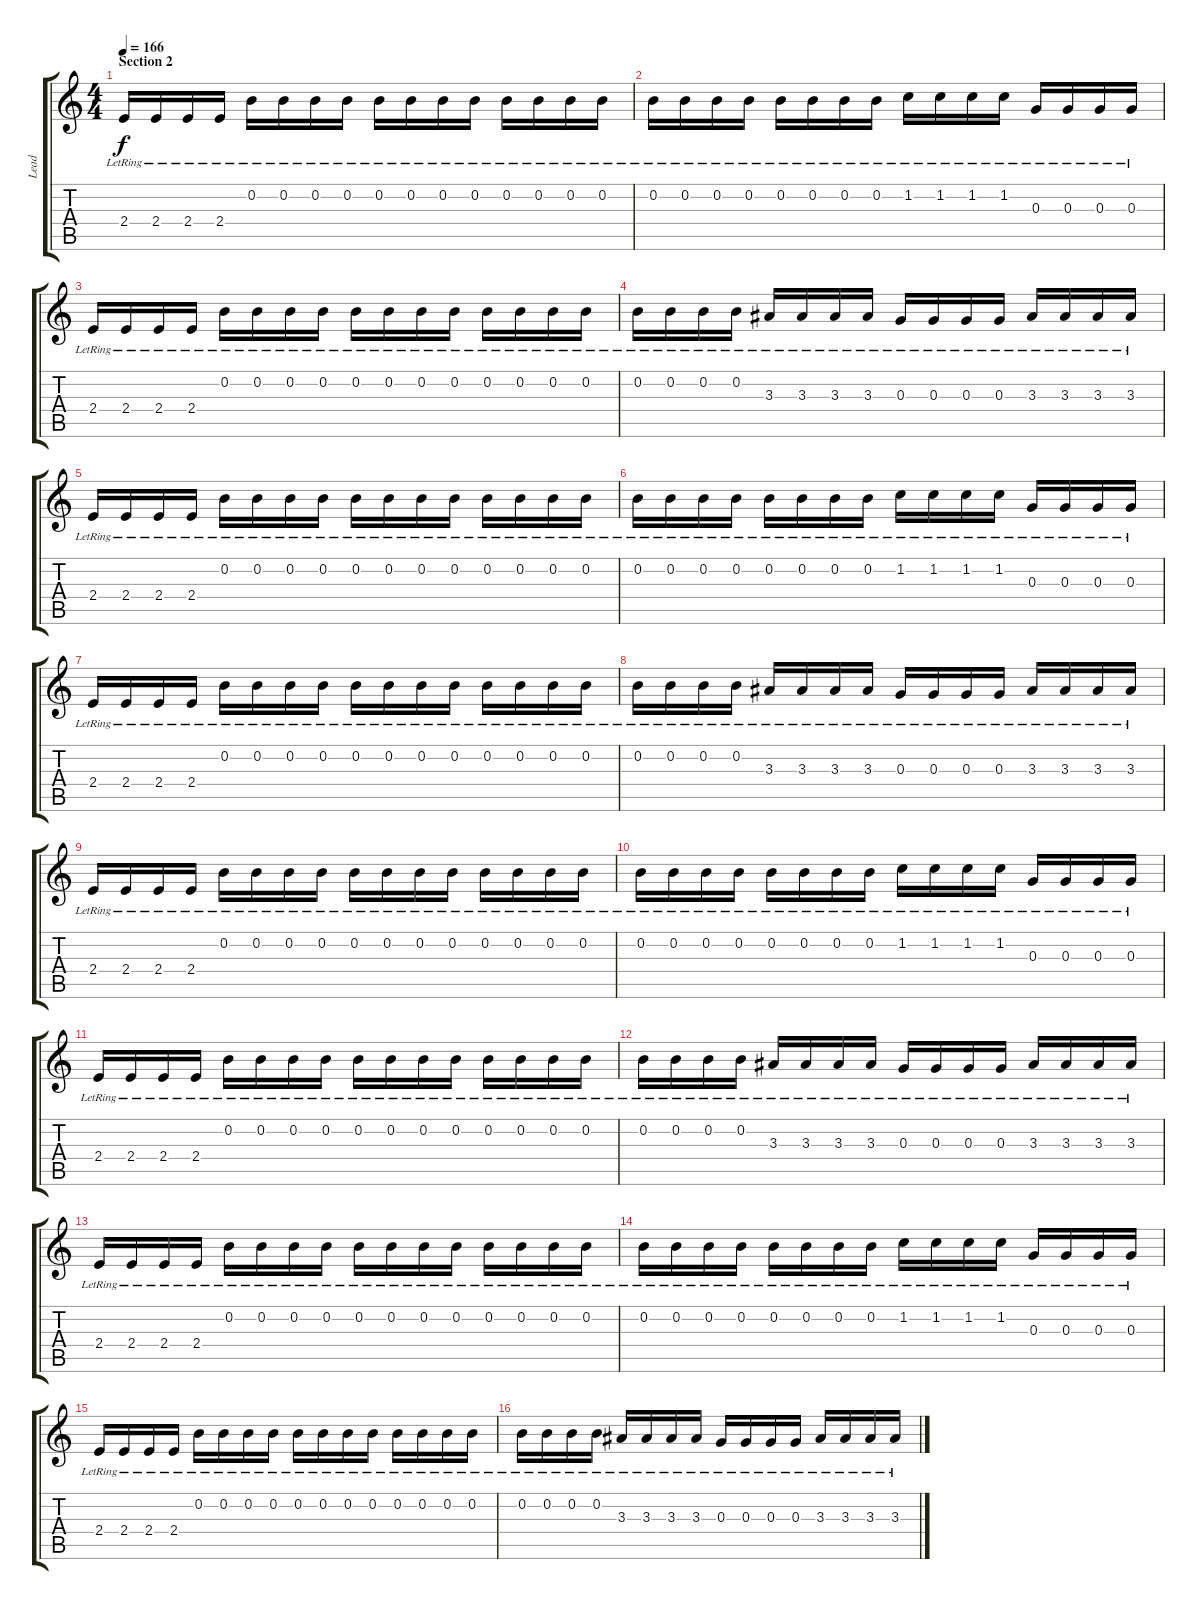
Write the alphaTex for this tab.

\track ("Lead" "Lead") {instrument distortionguitar}
\staff {score tabs}
\tuning (E4 B3 G3 D3 A2 E2) {hide}
\ts (4 4)
\section ("" "Section 2")
\tempo 166
\clef g2
\ks c
2.4{lr}.16{dy f} 2.4{lr}.16 2.4{lr}.16 2.4{lr}.16 0.2{lr}.16 0.2{lr}.16 0.2{lr}.16 0.2{lr}.16 0.2{lr}.16 0.2{lr}.16 0.2{lr}.16 0.2{lr}.16 0.2{lr}.16 0.2{lr}.16 0.2{lr}.16 0.2{lr}.16 |
0.2{lr}.16 0.2{lr}.16 0.2{lr}.16 0.2{lr}.16 0.2{lr}.16 0.2{lr}.16 0.2{lr}.16 0.2{lr}.16 1.2{lr}.16 1.2{lr}.16 1.2{lr}.16 1.2{lr}.16 0.3{lr}.16 0.3{lr}.16 0.3{lr}.16 0.3{lr}.16 |
2.4{lr}.16 2.4{lr}.16 2.4{lr}.16 2.4{lr}.16 0.2{lr}.16 0.2{lr}.16 0.2{lr}.16 0.2{lr}.16 0.2{lr}.16 0.2{lr}.16 0.2{lr}.16 0.2{lr}.16 0.2{lr}.16 0.2{lr}.16 0.2{lr}.16 0.2{lr}.16 |
0.2{lr}.16 0.2{lr}.16 0.2{lr}.16 0.2{lr}.16 3.3{lr}.16 3.3{lr}.16 3.3{lr}.16 3.3{lr}.16 0.3{lr}.16 0.3{lr}.16 0.3{lr}.16 0.3{lr}.16 3.3{lr}.16 3.3{lr}.16 3.3{lr}.16 3.3{lr}.16 |
2.4{lr}.16 2.4{lr}.16 2.4{lr}.16 2.4{lr}.16 0.2{lr}.16 0.2{lr}.16 0.2{lr}.16 0.2{lr}.16 0.2{lr}.16 0.2{lr}.16 0.2{lr}.16 0.2{lr}.16 0.2{lr}.16 0.2{lr}.16 0.2{lr}.16 0.2{lr}.16 |
0.2{lr}.16 0.2{lr}.16 0.2{lr}.16 0.2{lr}.16 0.2{lr}.16 0.2{lr}.16 0.2{lr}.16 0.2{lr}.16 1.2{lr}.16 1.2{lr}.16 1.2{lr}.16 1.2{lr}.16 0.3{lr}.16 0.3{lr}.16 0.3{lr}.16 0.3{lr}.16 |
2.4{lr}.16 2.4{lr}.16 2.4{lr}.16 2.4{lr}.16 0.2{lr}.16 0.2{lr}.16 0.2{lr}.16 0.2{lr}.16 0.2{lr}.16 0.2{lr}.16 0.2{lr}.16 0.2{lr}.16 0.2{lr}.16 0.2{lr}.16 0.2{lr}.16 0.2{lr}.16 |
0.2{lr}.16 0.2{lr}.16 0.2{lr}.16 0.2{lr}.16 3.3{lr}.16 3.3{lr}.16 3.3{lr}.16 3.3{lr}.16 0.3{lr}.16 0.3{lr}.16 0.3{lr}.16 0.3{lr}.16 3.3{lr}.16 3.3{lr}.16 3.3{lr}.16 3.3{lr}.16 |
2.4{lr}.16 2.4{lr}.16 2.4{lr}.16 2.4{lr}.16 0.2{lr}.16 0.2{lr}.16 0.2{lr}.16 0.2{lr}.16 0.2{lr}.16 0.2{lr}.16 0.2{lr}.16 0.2{lr}.16 0.2{lr}.16 0.2{lr}.16 0.2{lr}.16 0.2{lr}.16 |
0.2{lr}.16 0.2{lr}.16 0.2{lr}.16 0.2{lr}.16 0.2{lr}.16 0.2{lr}.16 0.2{lr}.16 0.2{lr}.16 1.2{lr}.16 1.2{lr}.16 1.2{lr}.16 1.2{lr}.16 0.3{lr}.16 0.3{lr}.16 0.3{lr}.16 0.3{lr}.16 |
2.4{lr}.16 2.4{lr}.16 2.4{lr}.16 2.4{lr}.16 0.2{lr}.16 0.2{lr}.16 0.2{lr}.16 0.2{lr}.16 0.2{lr}.16 0.2{lr}.16 0.2{lr}.16 0.2{lr}.16 0.2{lr}.16 0.2{lr}.16 0.2{lr}.16 0.2{lr}.16 |
0.2{lr}.16 0.2{lr}.16 0.2{lr}.16 0.2{lr}.16 3.3{lr}.16 3.3{lr}.16 3.3{lr}.16 3.3{lr}.16 0.3{lr}.16 0.3{lr}.16 0.3{lr}.16 0.3{lr}.16 3.3{lr}.16 3.3{lr}.16 3.3{lr}.16 3.3{lr}.16 |
2.4{lr}.16 2.4{lr}.16 2.4{lr}.16 2.4{lr}.16 0.2{lr}.16 0.2{lr}.16 0.2{lr}.16 0.2{lr}.16 0.2{lr}.16 0.2{lr}.16 0.2{lr}.16 0.2{lr}.16 0.2{lr}.16 0.2{lr}.16 0.2{lr}.16 0.2{lr}.16 |
0.2{lr}.16 0.2{lr}.16 0.2{lr}.16 0.2{lr}.16 0.2{lr}.16 0.2{lr}.16 0.2{lr}.16 0.2{lr}.16 1.2{lr}.16 1.2{lr}.16 1.2{lr}.16 1.2{lr}.16 0.3{lr}.16 0.3{lr}.16 0.3{lr}.16 0.3{lr}.16 |
2.4{lr}.16 2.4{lr}.16 2.4{lr}.16 2.4{lr}.16 0.2{lr}.16 0.2{lr}.16 0.2{lr}.16 0.2{lr}.16 0.2{lr}.16 0.2{lr}.16 0.2{lr}.16 0.2{lr}.16 0.2{lr}.16 0.2{lr}.16 0.2{lr}.16 0.2{lr}.16 |
0.2{lr}.16 0.2{lr}.16 0.2{lr}.16 0.2{lr}.16 3.3{lr}.16 3.3{lr}.16 3.3{lr}.16 3.3{lr}.16 0.3{lr}.16 0.3{lr}.16 0.3{lr}.16 0.3{lr}.16 3.3{lr}.16 3.3{lr}.16 3.3{lr}.16 3.3{lr}.16
